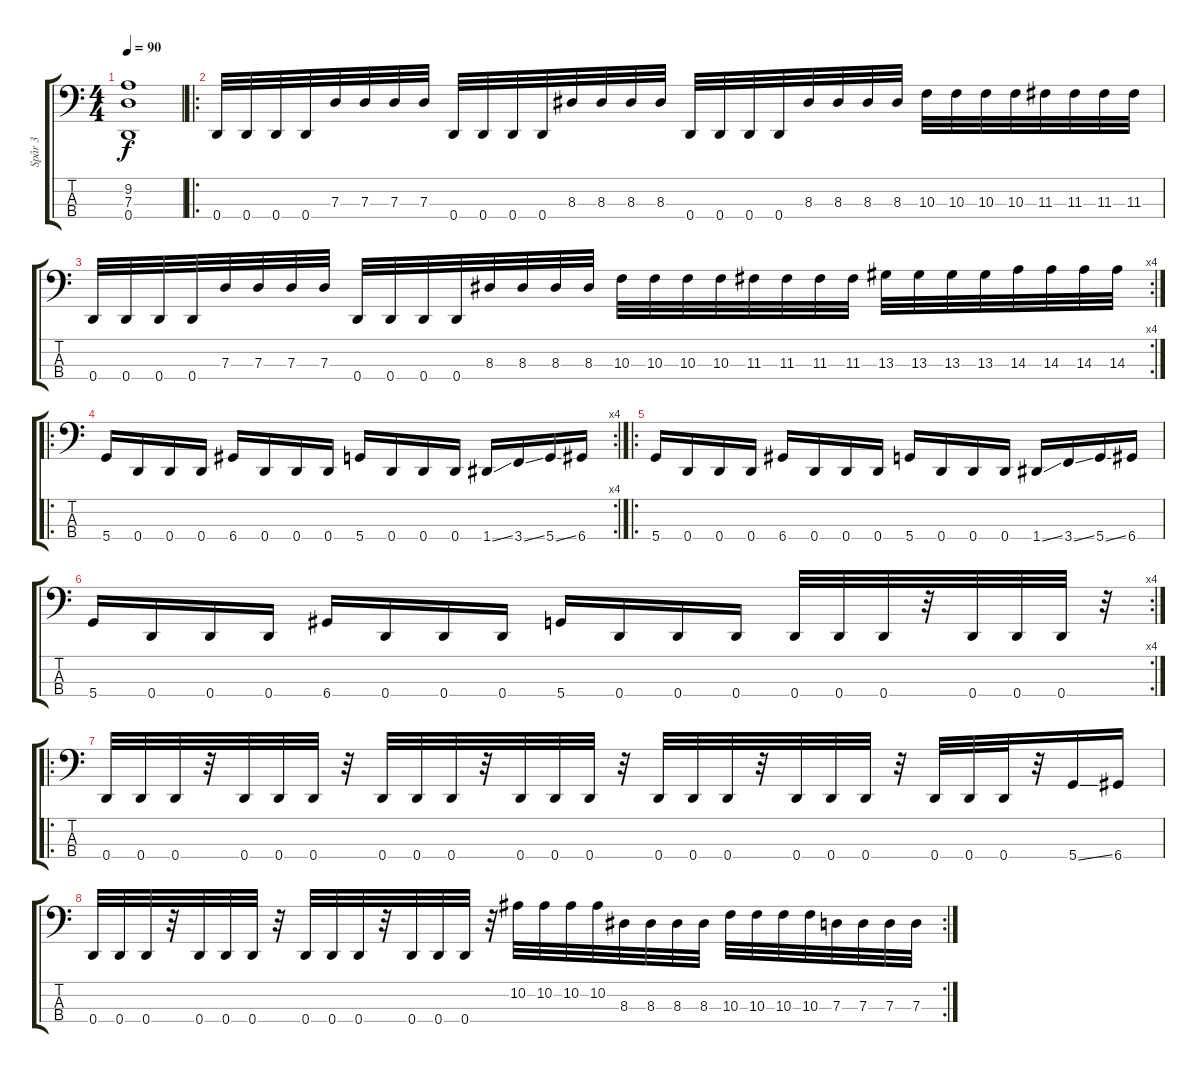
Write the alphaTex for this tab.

\track ("Spår 3" "Spår 3") {instrument electricbasspick}
\staff {score tabs}
\tuning (F2 C2 G1 D1) {hide}
\ts (4 4)
\tempo 90
\clef f4
\ks c
(9.2{t} 7.3{t} 0.4{t}).1{dy f} |
\ro
0.4.32 0.4.32 0.4.32 0.4.32 7.3.32 7.3.32 7.3.32 7.3.32 0.4.32 0.4.32 0.4.32 0.4.32 8.3.32 8.3.32 8.3.32 8.3.32 0.4.32 0.4.32 0.4.32 0.4.32 8.3.32 8.3.32 8.3.32 8.3.32 10.3.32 10.3.32 10.3.32 10.3.32 11.3.32 11.3.32 11.3.32 11.3.32 |
\rc 4
0.4.32 0.4.32 0.4.32 0.4.32 7.3.32 7.3.32 7.3.32 7.3.32 0.4.32 0.4.32 0.4.32 0.4.32 8.3.32 8.3.32 8.3.32 8.3.32 10.3.32 10.3.32 10.3.32 10.3.32 11.3.32 11.3.32 11.3.32 11.3.32 13.3.32 13.3.32 13.3.32 13.3.32 14.3.32 14.3.32 14.3.32 14.3.32 |
\ro
\rc 4
5.4.16 0.4.16 0.4.16 0.4.16 6.4.16 0.4.16 0.4.16 0.4.16 5.4.16 0.4.16 0.4.16 0.4.16 1.4{ss}.16 3.4{ss}.16 5.4{ss}.16 6.4.16 |
\ro
5.4.16 0.4.16 0.4.16 0.4.16 6.4.16 0.4.16 0.4.16 0.4.16 5.4.16 0.4.16 0.4.16 0.4.16 1.4{ss}.16 3.4{ss}.16 5.4{ss}.16 6.4.16 |
\rc 4
5.4.16 0.4.16 0.4.16 0.4.16 6.4.16 0.4.16 0.4.16 0.4.16 5.4.16 0.4.16 0.4.16 0.4.16 0.4.32 0.4.32 0.4.32 r.32 0.4.32 0.4.32 0.4.32 r.32 |
\ro
0.4.32 0.4.32 0.4.32 r.32 0.4.32 0.4.32 0.4.32 r.32 0.4.32 0.4.32 0.4.32 r.32 0.4.32 0.4.32 0.4.32 r.32 0.4.32 0.4.32 0.4.32 r.32 0.4.32 0.4.32 0.4.32 r.32 0.4.32 0.4.32 0.4.32 r.32 5.4{ss}.16 6.4.16 |
\rc 2
0.4.32 0.4.32 0.4.32 r.32 0.4.32 0.4.32 0.4.32 r.32 0.4.32 0.4.32 0.4.32 r.32 0.4.32 0.4.32 0.4.32 r.32 10.2.32 10.2.32 10.2.32 10.2.32 8.3.32 8.3.32 8.3.32 8.3.32 10.3.32 10.3.32 10.3.32 10.3.32 7.3.32 7.3.32 7.3.32 7.3.32
